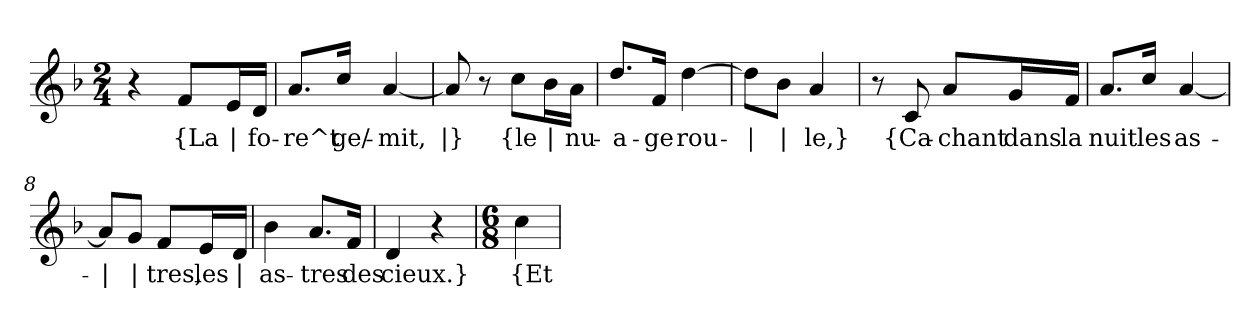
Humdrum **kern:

**kern	**text
*part1	*part1
*staff1	*staff1
*clefG2	*
*k[b-]	*
*M2/4	*
=1	=1
4r	.
!	!LO:LY:b
8f/L	{La
!	!LO:LY:b
16e/L	|
!	!LO:LY:b
16d/JJ	fo-
=2	=2
!	!LO:LY:b
8.a/L	-re^t
!	!LO:LY:b
16cc/Jk	ge/-
!	!LO:LY:b
[4a/	-mit,
=3	=3
!	!LO:LY:b
8a/]	|}
8r	.
!	!LO:LY:b
8cc\L	{le
!	!LO:LY:b
16b-\L	|
!	!LO:LY:b
16a\JJ	nu-
=4	=4
!	!LO:LY:b
8.dd/L	-a-
!	!LO:LY:b
16f/Jk	-ge
!	!LO:LY:b
[4dd\	rou-
=5	=5
!	!LO:LY:b
8dd\L]	|
!	!LO:LY:b
8b-\J	|
!	!LO:LY:b
4a/	-le,}
=6	=6
8r	.
!	!LO:LY:b
8c/	{Ca-
!	!LO:LY:b
8a/L	-chant
!	!LO:LY:b
16g/L	dans
!	!LO:LY:b
16f/JJ	la
=7	=7
!	!LO:LY:b
8.a/L	nuit
!	!LO:LY:b
16cc/Jk	les
!	!LO:LY:b
[4a/	as-
!!LO:LB:g=z
=8	=8
!	!LO:LY:b
8a/L]	|
!	!LO:LY:b
8g/J	|
!	!LO:LY:b
8f/L	-tres,
!	!LO:LY:b
16e/L	les
!	!LO:LY:b
16d/JJ	|
=9	=9
!	!LO:LY:b
4b-\	as-
!	!LO:LY:b
8.a/L	-tres
!	!LO:LY:b
16f/Jk	des
=10	=10
!	!LO:LY:b
4d/	cieux.}
4r	.
=11	=11
*M6/8	*
!	!LO:LY:b
4cc\	{Et
=	=
*-	*-
